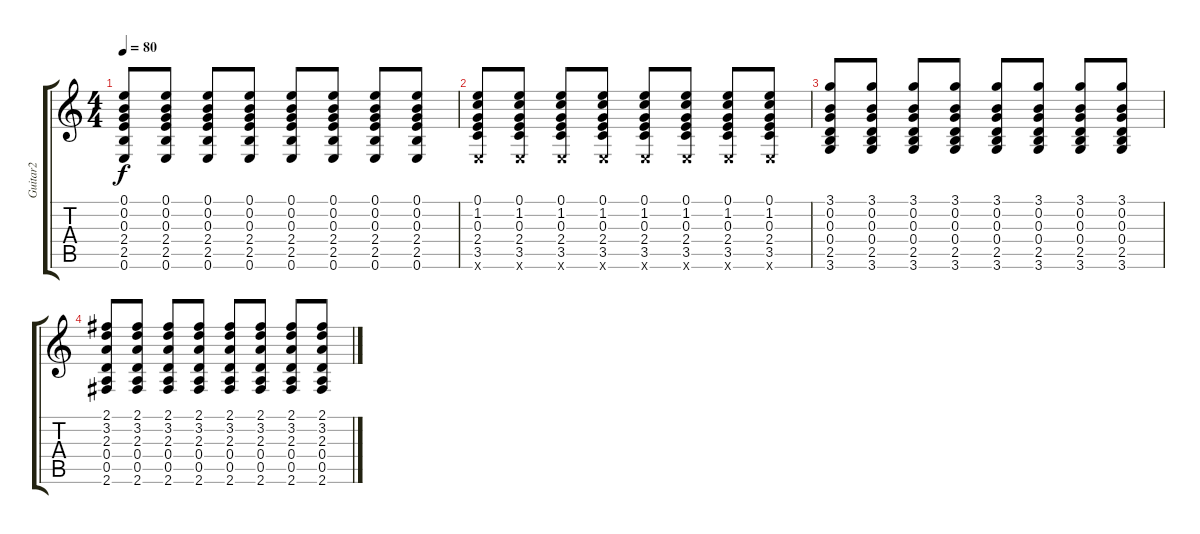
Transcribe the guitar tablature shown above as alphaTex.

\track ("Guitar2" "Guitar2") {instrument overdrivenguitar}
\staff {score tabs}
\tuning (E4 B3 G3 D3 A2 E2) {hide}
\ts (4 4)
\tempo 80
\clef g2
\ks c
(0.1 0.2 0.3 2.4 2.5 0.6).8{dy f} (0.1 0.2 0.3 2.4 2.5 0.6).8 (0.1 0.2 0.3 2.4 2.5 0.6).8 (0.1 0.2 0.3 2.4 2.5 0.6).8 (0.1 0.2 0.3 2.4 2.5 0.6).8 (0.1 0.2 0.3 2.4 2.5 0.6).8 (0.1 0.2 0.3 2.4 2.5 0.6).8 (0.1 0.2 0.3 2.4 2.5 0.6).8 |
(0.1 1.2 0.3 2.4 3.5 0.6{x}).8 (0.1 1.2 0.3 2.4 3.5 0.6{x}).8 (0.1 1.2 0.3 2.4 3.5 0.6{x}).8 (0.1 1.2 0.3 2.4 3.5 0.6{x}).8 (0.1 1.2 0.3 2.4 3.5 0.6{x}).8 (0.1 1.2 0.3 2.4 3.5 0.6{x}).8 (0.1 1.2 0.3 2.4 3.5 0.6{x}).8 (0.1 1.2 0.3 2.4 3.5 0.6{x}).8 |
(3.1 0.2 0.3 0.4 2.5 3.6).8 (3.1 0.2 0.3 0.4 2.5 3.6).8 (3.1 0.2 0.3 0.4 2.5 3.6).8 (3.1 0.2 0.3 0.4 2.5 3.6).8 (3.1 0.2 0.3 0.4 2.5 3.6).8 (3.1 0.2 0.3 0.4 2.5 3.6).8 (3.1 0.2 0.3 0.4 2.5 3.6).8 (3.1 0.2 0.3 0.4 2.5 3.6).8 |
(2.1 3.2 2.3 0.4 0.5 2.6).8 (2.1 3.2 2.3 0.4 0.5 2.6).8 (2.1 3.2 2.3 0.4 0.5 2.6).8 (2.1 3.2 2.3 0.4 0.5 2.6).8 (2.1 3.2 2.3 0.4 0.5 2.6).8 (2.1 3.2 2.3 0.4 0.5 2.6).8 (2.1 3.2 2.3 0.4 0.5 2.6).8 (2.1 3.2 2.3 0.4 0.5 2.6).8
